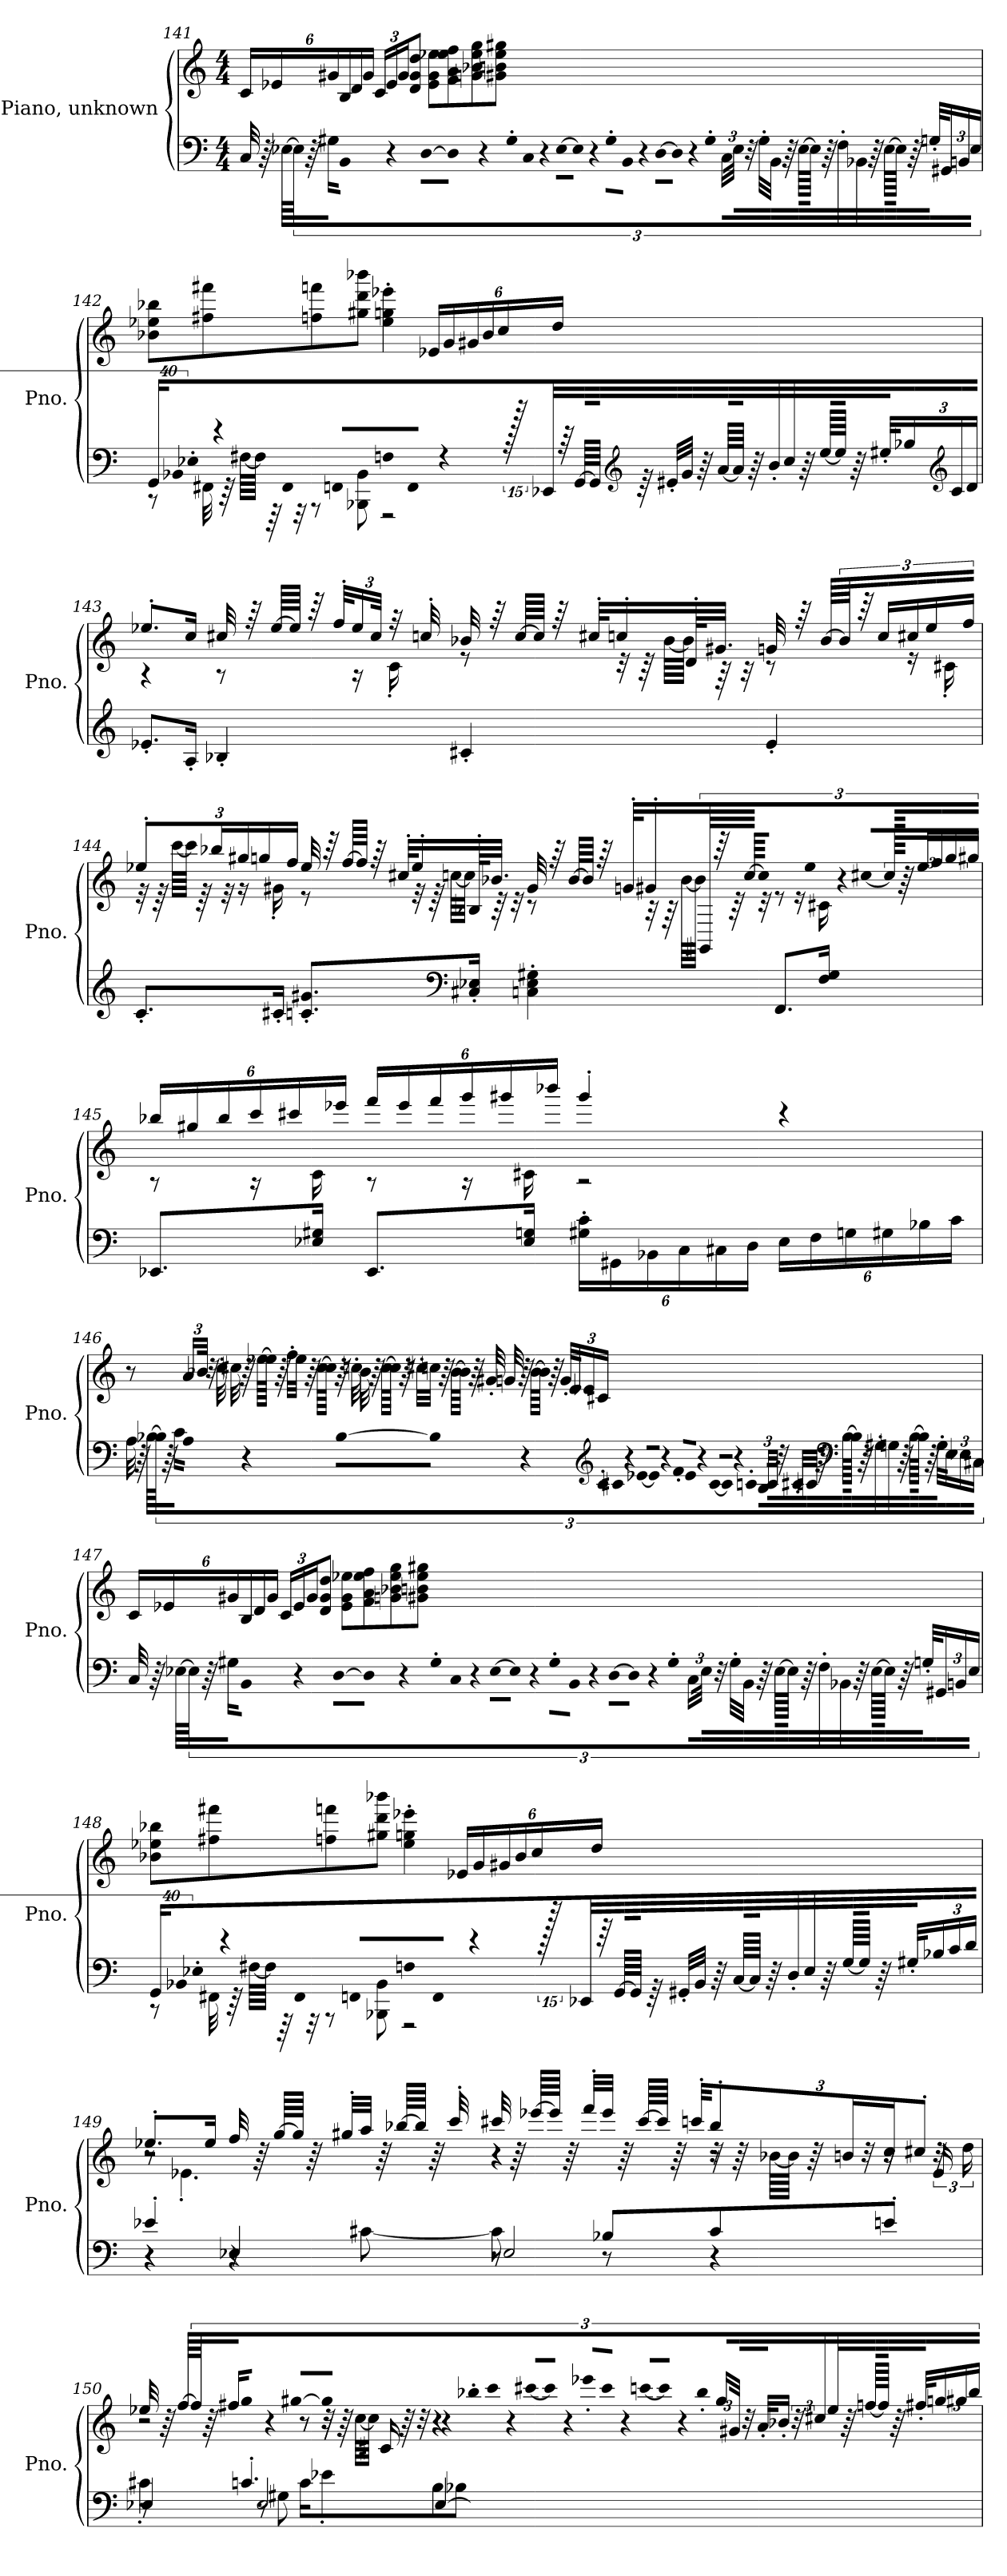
**kern	**kern
*part1	*part1
*staff2	*staff1
*I"Piano, unknown	*
*I'Pno.	*
!!LO:LB:g=z
*clefF4	*clefG2
*k[]	*k[]
*M4/4	*M4/4
*	*Xbrackettup
=141	=141
32C/	24c/LL
64r	.
.	24e-X/
[64E-X\LLLL	.
96E-\JJJJ]	.
96r	.
24G#X\LL	24g#X/
32BB\JJk	24B/
64r	.
.	24d/
[64D\LLLL	.
64D\JJJJ]	.
64r	.
.	24g#/JJ
32G#'\	.
32C/	24c/LL
64r	.
.	24e-/
[64E-\LLLL	.
64E-\JJJJ]	.
64r	.
.	24g#/J
32G#'\LLL	.
32BB\JJJ	8d/ 8g#/ 8dd/J
64r	.
[64D\LLLL	.
64D\JJJJ]	.
64r	.
32G#'\	.
*Xbrackettup	*
24C\LL	8e-\ 8g#\ 8ee-X\L
48E-\JJk	.
32r	.
32G#'\LLL	.
32BB\JJJ	8f\ 8a\ 8ee-\ 8ff\
64r	.
[64E-\LLLL	.
64E-\JJJJ]	.
64r	.
32F'\	.
32BB-X/	8gn\ 8b-X\ 8ee-\ 8gg\
64r	.
[64E-\LLLL	.
64E-\JJJJ]	.
64r	.
32Gn'/KLL	.
24GG#X/	8g#X\ 8bn\ 8ee-\ 8gg#X\J
24BBn/	.
24E-/JJ	.
!!LO:LB:g=z
=142	=142
*brackettup	*
!LO:N:vis=32	!
*^	*
640%23GG/LLL	8r	8b-X\ 8ee-X\ 8bb-X\L
!LO:N:vis=32	!	!
640%23BB-X/J	.	.
!LO:N:vis=16	!	!
1920%137E-X'/JJ	.	.
.	32FF#X\	8ff#X\ 8fff#X\
!LO:N:vis=16	!	!
1920%137r	.	.
.	64r	.
.	[64F#X\LLLL	.
.	64F#\JJJJ]	.
.	64r	.
!LO:N:vis=32	!	!
640%23FF#/	.	.
.	32r	.
.	8r	8ffn\ 8fffn\
!LO:N:vis=32	!	!
640%23FFn/LLL	.	.
!LO:N:vis=32	!	!
640%23Fn/	.	.
!LO:N:vis=32	!	!
640%23FF/JJJ	.	.
120%17r	.	.
.	8BBB-X\ 8BB-\	8gg#X\ 8ddd\ 8bbb-X\J
960r	2r	4ee-\' 4ggn\' 4eee-X\'
32EE-X/	.	.
64r	.	.
[64GG/LLLL	.	.
64GG/JJJJ]	.	.
64r	.	.
32GG#X'/LLL	.	.
32BB-/JJJ	.	.
64r	.	.
[64C/LLLL	.	.
64C/JJJJ]	.	.
64r	.	.
32D'/	.	.
.	.	24e-X/LL
32E-/	.	.
64r	.	.
.	.	24g/
[64G/LLLL	.	.
64G/JJJJ]	.	.
64r	.	.
.	.	24g#X/
32G#X'/KLL	.	.
.	.	24b-/
*Xbrackettup	*	*
24B-X/	.	.
*clefG2	*	*
.	.	24cc/
24c/	.	.
.	.	24dd/JJ
24d/JJ	.	.
.	960ryy	960ryy
*v	*v	*
!!LO:LB:g=z
=143	=143
*	*^
8.e-X'/L	8.ee-X'/L	4r
16A'/Jk	16cc/Jk	.
4B-X'/	32cc#X/	8r
.	64r	.
.	[64ee-/LLLL	.
.	64ee-/JJJJ]	.
.	64r	.
.	32ff'/KLL	.
.	24ee-/	16r
.	48cc#/JJk	.
.	32r	16c'\
.	32ccn'/	.
4c#X'/	32b-X/	8r
.	64r	.
.	[64cc/LLLL	.
.	64cc/JJJJ]	.
.	64r	.
.	32cc#X'/KLL	.
.	16ccn'/	32r
.	.	64r
.	.	[64b-\LLLL
.	64d'/KL	64b-\JJJJ]
.	32.g#X/JJJ	64r
.	.	32r
4e-'/	32gn/	8r
.	64r	.
.	[64b-/LLLL	.
*	*brackettup	*
.	96b-/JJJJ]	.
.	96r	.
.	24cc/LL	.
*	*Xbrackettup	*
.	24cc#X/	16r
.	24ee-/	.
.	.	16c#X'\
.	24ff/JJ	.
!!LO:LB:g=z	!!
=144	=144	=144
8.c'/L	12ee-X'/L	32r
.	.	64r
.	.	[64ccc\LLLL
.	.	64ccc\JJJJ]
.	.	64r
.	24bb-X/L	.
.	.	32r
.	24gg#X/	16r
.	24ggn/	.
16c#X'/Jk	.	16g#X'\
.	24ff/JJ	.
8.cn/' 8.g#X/'L	32ee-/	8r
.	64r	.
.	[64ff/LLLL	.
.	64ff/JJJJ]	.
.	64r	.
.	32cc#X'/KLL	.
.	16ee-'/	32r
.	.	64r
.	.	[64ccn\LLLL
*clefF4	*	*
16C#X/' 16E-X/'Jk	64B-X'/KL	64cc\JJJJ]
.	32.b-X/JJJ	64r
.	.	32r
4Cn\' 4E-\' 4G#X\'	32g#/	8r
.	64r	.
.	[64b-/LLLL	.
.	64b-/JJJJ]	.
.	64r	.
.	32gn'/KLL	.
.	16g#X'/	32r
.	.	64r
.	.	[64b-\LLLL
*	*brackettup	*
.	96GG#X/JJkk	64b-\JJJJ]
.	96r	.
.	.	64r
.	[96cc/KLLL	.
.	32cc/JJJ]	32r
8.FF/L	32ee-/	8r
.	64r	.
.	[64cc#X/LLLL	.
.	96cc#/JJJJ]	.
.	96r	.
.	24ee-/LL	.
*	*Xbrackettup	*
.	24ff/	16r
.	24gg/	.
16F/ 16G#/Jk	.	16c#X\
.	24gg#X/JJ	.
!!LO:PB:g=z	!!
=145	=145	=145
8.EE-X/L	24bb-X/LL	8r
.	24gg#X/	.
.	24bb-/	.
.	24ccc/	16r
.	24ccc#X/	.
16E-X/ 16G#X/Jk	.	16c\
.	24eee-X/JJ	.
8.EE-/L	24fff/LL	8r
.	24eee-/	.
.	24fff/	.
.	24ggg/	16r
.	24ggg#X/	.
16E-/ 16Gn/Jk	.	16c#X\
.	24bbb-X/JJ	.
24G#X\' 24c\'LL	4ggg#'/	2r
24GG#X\	.	.
24BB-X\	.	.
24C\	.	.
24C#X\	.	.
24D\JJ	.	.
24E-\LL	4r	.
24F\	.	.
24Gn\	.	.
24G#X\	.	.
24B-X\	.	.
24c\JJ	.	.
*	*v	*v
!!LO:LB:g=z
=146	=146
32A\	8r
64r	.
[64B-X\LLLL	.
*brackettup	*
96B-\JJJJ]	.
96r	.
24c\LL	.
32A\JJk	24a/LL
64r	.
.	48b-X/JJk
[64B-\LLLL	.
64B-\JJJJ]	32r
64r	.
*clefG2	*
32c'/	32cc'\
32c#X/	32cc#X\
64r	64r
[64e-X/LLLL	[64ee-X\LLLL
64e-/JJJJ]	64ee-\JJJJ]
64r	64r
32f'/LLL	32ff'\LLL
32e-/JJJ	32ee-\JJJ
64r	64r
[64c#/LLLL	[64cc#\LLLL
64c#/JJJJ]	64cc#\JJJJ]
64r	64r
32cn'/	32ccn'\
*Xbrackettup	*
24B-/LL	32b-\
.	64r
48c/JJk	.
.	[64cc\LLLL
32r	64cc\JJJJ]
.	64r
32c#X'/LLL	32cc#X'\LLL
32cn/JJJ	32ccn\JJJ
64r	64r
*clefF4	*
[64B-\LLLL	[64b-\LLLL
64B-\JJJJ]	64b-\JJJJ]
64r	64r
32G#X'\	32g#X'/
32Gn\	32gn/
64r	64r
[64B-\LLLL	[64b-\LLLL
64B-\JJJJ]	64b-\JJJJ]
64r	64r
32G'\KLL	32g'/KLL
24E\	24e/
24E-X\	24e-X/
24C#X\JJ	24c#X/JJ
!!LO:LB:g=z
=147	=147
32C/	24c/LL
64r	.
.	24e-X/
[64E-X\LLLL	.
*brackettup	*
96E-\JJJJ]	.
96r	.
24G#X\LL	24g#X/
32BB\JJk	24B/
64r	.
.	24d/
[64D\LLLL	.
64D\JJJJ]	.
64r	.
.	24g#/JJ
32G#'\	.
32C/	24c/LL
64r	.
.	24e-/
[64E-\LLLL	.
64E-\JJJJ]	.
64r	.
.	24g#/J
32G#'\LLL	.
32BB\JJJ	8d/ 8g#/ 8dd/J
64r	.
[64D\LLLL	.
64D\JJJJ]	.
64r	.
32G#'\	.
*Xbrackettup	*
24C\LL	8e-\ 8g#\ 8ee-X\L
48E-\JJk	.
32r	.
32G#'\LLL	.
32BB\JJJ	8f\ 8a\ 8ee-\ 8ff\
64r	.
[64E-\LLLL	.
64E-\JJJJ]	.
64r	.
32F'\	.
32BB-X/	8gn\ 8b-X\ 8ee-\ 8gg\
64r	.
[64E-\LLLL	.
64E-\JJJJ]	.
64r	.
32Gn'/KLL	.
24GG#X/	8g#X\ 8bn\ 8ee-\ 8gg#X\J
24BBn/	.
24E-/JJ	.
!!LO:LB:g=z
=148	=148
*brackettup	*
!LO:N:vis=32	!
*^	*
640%23GG/LLL	8r	8b-X\ 8ee-X\ 8bb-X\L
!LO:N:vis=32	!	!
640%23BB-X/J	.	.
!LO:N:vis=16	!	!
1920%137E-X'/JJ	.	.
.	32FF#X\	8ff#X\ 8fff#X\
!LO:N:vis=16	!	!
1920%137r	.	.
.	64r	.
.	[64F#X\LLLL	.
.	64F#\JJJJ]	.
.	64r	.
!LO:N:vis=32	!	!
640%23FF#/	.	.
.	32r	.
.	8r	8ffn\ 8fffn\
!LO:N:vis=32	!	!
640%23FFn/LLL	.	.
!LO:N:vis=32	!	!
640%23Fn/	.	.
!LO:N:vis=32	!	!
640%23FF/JJJ	.	.
120%17r	.	.
.	8BBB-X\ 8BB-\	8gg#X\ 8ddd\ 8bbb-X\J
960r	2r	4ee-\' 4ggn\' 4eee-X\'
32EE-X/	.	.
64r	.	.
[64GG/LLLL	.	.
64GG/JJJJ]	.	.
64r	.	.
32GG#X'/LLL	.	.
32BB-/JJJ	.	.
64r	.	.
[64C/LLLL	.	.
64C/JJJJ]	.	.
64r	.	.
32D'/	.	.
.	.	24e-X/LL
32E-/	.	.
64r	.	.
.	.	24g/
[64G/LLLL	.	.
64G/JJJJ]	.	.
64r	.	.
.	.	24g#X/
32G#X'/KLL	.	.
.	.	24b-/
*Xbrackettup	*	*
24B-X/	.	.
.	.	24cc/
24c/	.	.
.	.	24dd/JJ
24d/JJ	.	.
.	960ryy	960ryy
!!LO:LB:g=z
=149	=149	=149
*	*^	*^
*	*	*	*	*^
4e-X'/	4r	4r	8.ee-X'/L	8r	2r
.	.	.	.	4.e-X'\	.
.	.	.	16ee-/Jk	.	.
4r	8r	4E-X/	32ff/	.	.
.	.	.	64r	.	.
.	.	.	[64gg/LLLL	.	.
.	.	.	64gg/JJJJ]	.	.
.	.	.	64r	.	.
.	.	.	32gg#X'/LLL	.	.
.	[8c#X\	.	32aa/JJJ	.	.
.	.	.	64r	.	.
.	.	.	[64bb-X/LLLL	.	.
.	.	.	64bb-/JJJJ]	.	.
.	.	.	64r	.	.
.	.	.	32ccc'/	.	.
8r	8c#\]	2E-/	32ccc#X/	4r	4r
.	.	.	64r	.	.
.	.	.	[64eee-X/LLLL	.	.
.	.	.	64eee-/JJJJ]	.	.
.	.	.	64r	.	.
.	.	.	32fff'/LLL	.	.
8B-X/L	8r	.	32eee-/JJJ	.	.
.	.	.	64r	.	.
.	.	.	[64ccc#/LLLL	.	.
.	.	.	64ccc#/JJJJ]	.	.
.	.	.	64r	.	.
.	.	.	32cccn'/KKL	.	.
8c#/	4r	.	12bb-'/	32r	8r
.	.	.	.	64r	.
.	.	.	.	[64b-X\LLLL	.
.	.	.	.	64b-\JJJJ]	.
.	.	.	.	64r	.
.	.	.	24bn/L	.	.
.	.	.	.	32r	.
8en'/J	.	.	24cc/J	16r	16r
.	.	.	12cc#X'/J	.	.
*	*	*	*	*brackettup	*
.	.	.	.	48r	16e-/
.	.	.	.	24dd\	.
!!LO:LB:g=z	!!	!!
=150	=150	=150	=150	=150	=150
8r	4c#X'\	4E-X/	32ee-X/	2r	2r
.	.	.	64r	.	.
.	.	.	[64ff/LLLL	.	.
.	.	.	96ff/JJJJ]	.	.
.	.	.	96r	.	.
.	.	.	24ff#X/LL	.	.
4.cn'/	.	.	32gg/JJk	.	.
.	.	.	64r	.	.
.	.	.	[64gg#X/LLLL	.	.
.	.	.	64gg#/JJJJ]	.	.
.	.	.	64r	.	.
.	.	.	32bb-X'/	.	.
.	8r	2E-/	32ccc/	.	.
.	.	.	64r	.	.
.	.	.	[64ccc#X/LLLL	.	.
.	.	.	64ccc#/JJJJ]	.	.
.	.	.	64r	.	.
.	.	.	32eee-X'/LLL	.	.
.	8G#X\	.	32ccc#/JJJ	.	.
.	.	.	64r	.	.
.	.	.	[64cccn/LLLL	.	.
.	.	.	64ccc/JJJJ]	.	.
.	.	.	64r	.	.
.	.	.	32bb-'/	.	.
*	*	*	*Xbrackettup	*	*
2r	8c\L	.	24gg#/LL	8r	8r
.	.	.	48g#X/JJk	.	.
.	.	.	32r	.	.
.	.	.	32a'/KLL	.	.
.	8e-X'\	.	16b-X'/JJ	32r	16r
.	.	.	.	64r	.
.	.	.	.	[64cc\LLLL	.
*	*	*	*brackettup	*	*
.	.	.	48r	64cc\JJJJ]	16c#X/
.	.	.	.	64r	.
.	.	.	24cc#X/	.	.
.	.	.	.	32r	.
.	8B\	[4E-/	32ee-/	4r	4r
.	.	.	64r	.	.
.	.	.	[64ffn/LLLL	.	.
.	.	.	64ff/JJJJ]	.	.
.	.	.	64r	.	.
.	.	.	32ff#X'/KLL	.	.
*	*	*	*Xbrackettup	*	*
.	8B-X\J	.	24ggn/	.	.
.	.	.	24gg#X/	.	.
.	.	.	24bb-/JJ	.	.
*v	*v	*v	*	*	*
*	*v	*v	*v
=	=
*-	*-
